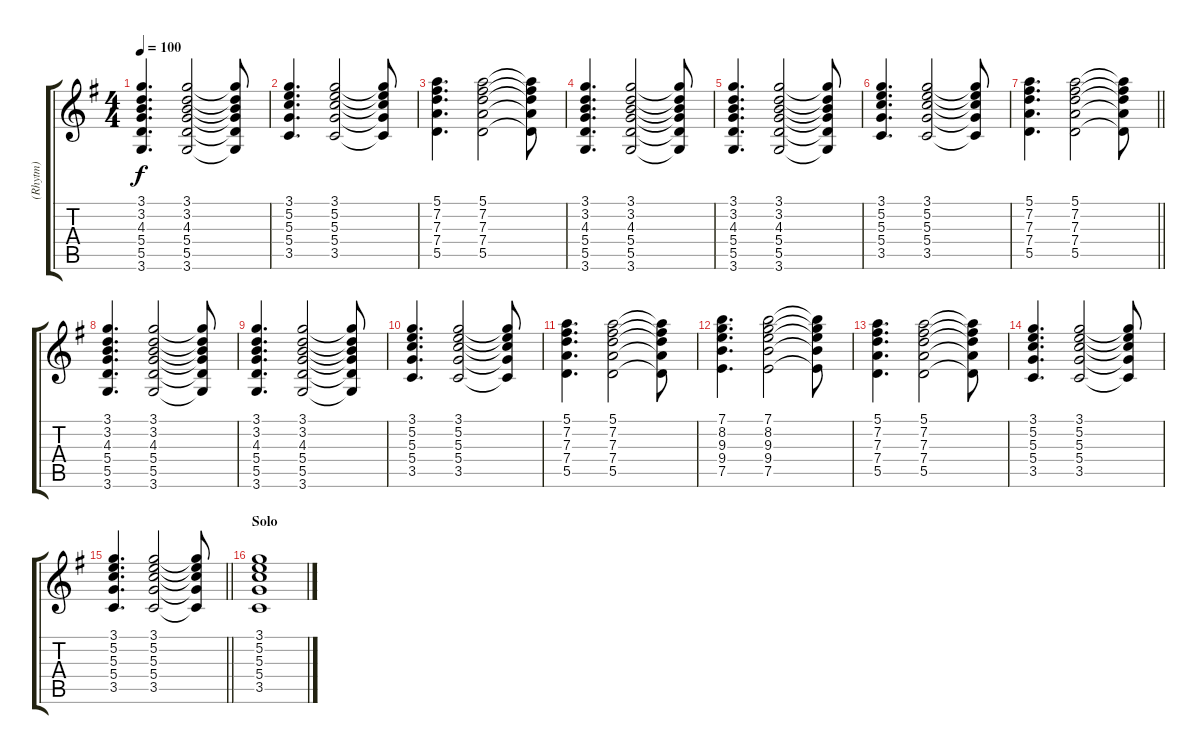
\track ("(Rhytm)" "(Rhytm)") {instrument distortionguitar}
\staff {score tabs}
\tuning (E4 B3 G3 D3 A2 E2) {hide}
\ts (4 4)
\tempo 100
\clef g2
\ks g
(3.1 3.2 4.3 5.4 5.5 3.6).4{d dy f} (3.1 3.2 4.3 5.4 5.5 3.6).2 (3.1{t} 3.2{t} 4.3{t} 5.4{t} 5.5{t} 3.6{t}).8 |
(3.1 5.2 5.3 5.4 3.5).4{d} (3.1 5.2 5.3 5.4 3.5).2 (3.1{t} 5.2{t} 5.3{t} 5.4{t} 3.5{t}).8 |
(5.1 7.2 7.3 7.4 5.5).4{d} (5.1 7.2 7.3 7.4 5.5).2 (5.1{t} 7.2{t} 7.3{t} 7.4{t} 5.5{t}).8 |
(3.1 3.2 4.3 5.4 5.5 3.6).4{d} (3.1 3.2 4.3 5.4 5.5 3.6).2 (3.1{t} 3.2{t} 4.3{t} 5.4{t} 5.5{t} 3.6{t}).8 |
(3.1 3.2 4.3 5.4 5.5 3.6).4{d} (3.1 3.2 4.3 5.4 5.5 3.6).2 (3.1{t} 3.2{t} 4.3{t} 5.4{t} 5.5{t} 3.6{t}).8 |
(3.1 5.2 5.3 5.4 3.5).4{d} (3.1 5.2 5.3 5.4 3.5).2 (3.1{t} 5.2{t} 5.3{t} 5.4{t} 3.5{t}).8 |
\barLineRight lightlight
(5.1 7.2 7.3 7.4 5.5).4{d} (5.1 7.2 7.3 7.4 5.5).2 (5.1{t} 7.2{t} 7.3{t} 7.4{t} 5.5{t}).8 |
(3.1 3.2 4.3 5.4 5.5 3.6).4{d} (3.1 3.2 4.3 5.4 5.5 3.6).2 (3.1{t} 3.2{t} 4.3{t} 5.4{t} 5.5{t} 3.6{t}).8 |
(3.1 3.2 4.3 5.4 5.5 3.6).4{d} (3.1 3.2 4.3 5.4 5.5 3.6).2 (3.1{t} 3.2{t} 4.3{t} 5.4{t} 5.5{t} 3.6{t}).8 |
(3.1 5.2 5.3 5.4 3.5).4{d} (3.1 5.2 5.3 5.4 3.5).2 (3.1{t} 5.2{t} 5.3{t} 5.4{t} 3.5{t}).8 |
(5.1 7.2 7.3 7.4 5.5).4{d} (5.1 7.2 7.3 7.4 5.5).2 (5.1{t} 7.2{t} 7.3{t} 7.4{t} 5.5{t}).8 |
(7.1 8.2 9.3 9.4 7.5).4{d} (7.1 8.2 9.3 9.4 7.5).2 (7.1{t} 8.2{t} 9.3{t} 9.4{t} 7.5{t}).8 |
(5.1 7.2 7.3 7.4 5.5).4{d} (5.1 7.2 7.3 7.4 5.5).2 (5.1{t} 7.2{t} 7.3{t} 7.4{t} 5.5{t}).8 |
(3.1 5.2 5.3 5.4 3.5).4{d} (3.1 5.2 5.3 5.4 3.5).2 (3.1{t} 5.2{t} 5.3{t} 5.4{t} 3.5{t}).8 |
\barLineRight lightlight
(3.1 5.2 5.3 5.4 3.5).4{d} (3.1 5.2 5.3 5.4 3.5).2 (3.1{t} 5.2{t} 5.3{t} 5.4{t} 3.5{t}).8 |
\section ("" "Solo")
(3.1 5.2 5.3 5.4 3.5).1{volume 12}
